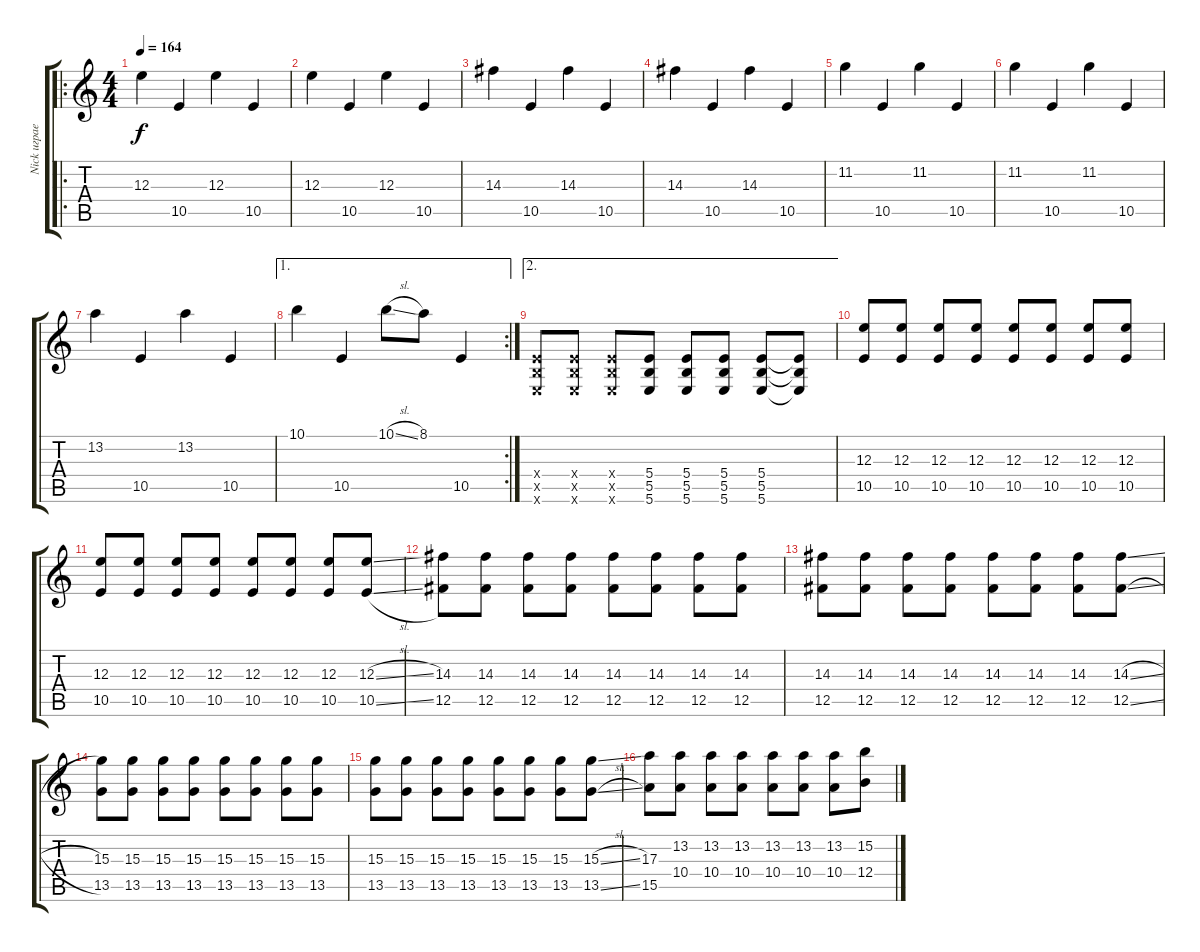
\track ("Nick играет в дроп Си" "Nick играе") {mute instrument electricguitarjazz}
\staff {score tabs}
\tuning (Db4 Ab3 E3 B2 Gb2 B1) {hide}
\ro
\ts (4 4)
\tempo 164
\clef g2
\ks c
12.3.4{dy f} 10.5.4 12.3.4 10.5.4 |
12.3.4 10.5.4 12.3.4 10.5.4 |
14.3.4 10.5.4 14.3.4 10.5.4 |
14.3.4 10.5.4 14.3.4 10.5.4 |
11.2.4 10.5.4 11.2.4 10.5.4 |
11.2.4 10.5.4 11.2.4 10.5.4 |
13.2.4 10.5.4 13.2.4 10.5.4 |
\ae 1
\rc 2
10.1.4 10.5.4 10.1{sl}.8 8.1.8 10.5.4 |
\ae 2
(5.4{x} 5.5{x} 5.6{x}).8{instrument distortionguitar} (5.4{x} 5.5{x} 5.6{x}).8 (5.4{x} 5.5{x} 5.6{x}).8 (5.4 5.5 5.6).8 (5.4 5.5 5.6).8 (5.4 5.5 5.6).8 (5.4 5.5 5.6).8 (5.4{t} 5.5{t} 5.6{t}).8 |
(12.3 10.5).8 (12.3 10.5).8 (12.3 10.5).8 (12.3 10.5).8 (12.3 10.5).8 (12.3 10.5).8 (12.3 10.5).8 (12.3 10.5).8 |
(12.3 10.5).8 (12.3 10.5).8 (12.3 10.5).8 (12.3 10.5).8 (12.3 10.5).8 (12.3 10.5).8 (12.3 10.5).8 (12.3{sl} 10.5{sl}).8 |
(14.3 12.5).8 (14.3 12.5).8 (14.3 12.5).8 (14.3 12.5).8 (14.3 12.5).8 (14.3 12.5).8 (14.3 12.5).8 (14.3 12.5).8 |
(14.3 12.5).8 (14.3 12.5).8 (14.3 12.5).8 (14.3 12.5).8 (14.3 12.5).8 (14.3 12.5).8 (14.3 12.5).8 (14.3{sl} 12.5{sl}).8 |
(15.3 13.5).8 (15.3 13.5).8 (15.3 13.5).8 (15.3 13.5).8 (15.3 13.5).8 (15.3 13.5).8 (15.3 13.5).8 (15.3 13.5).8 |
(15.3 13.5).8 (15.3 13.5).8 (15.3 13.5).8 (15.3 13.5).8 (15.3 13.5).8 (15.3 13.5).8 (15.3 13.5).8 (15.3{sl} 13.5{sl}).8 |
(17.3 15.5).8 (13.2 10.4).8 (13.2 10.4).8 (13.2 10.4).8 (13.2 10.4).8 (13.2 10.4).8 (13.2 10.4).8 (15.2 12.4).8
